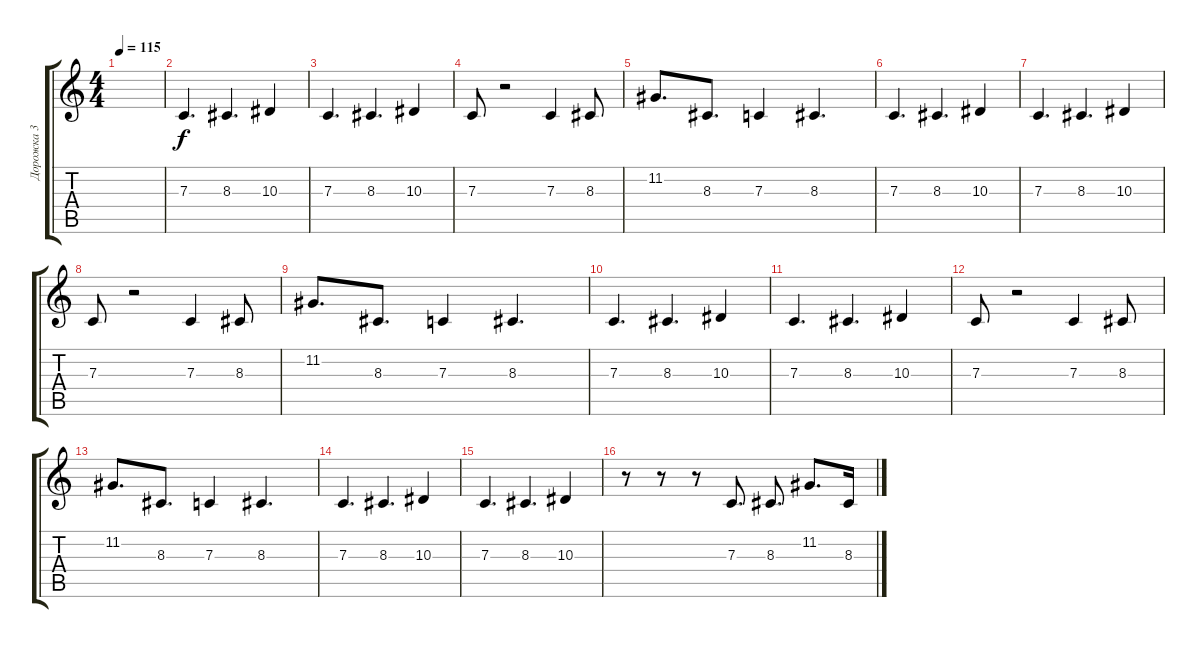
\track ("Дорожка 3" "Дорожка 3") {instrument flute}
\staff {score tabs}
\tuning (D4 A3 F3 C3 G2 C2) {hide}
\ts (4 4)
\tempo 115
\clef g2
\ks c
|
7.3.4{d} 8.3.4{d} 10.3.4 |
7.3.4{d} 8.3.4{d} 10.3.4 |
7.3.8 r.2 7.3.4 8.3.8 |
11.2.8{d} 8.3.8{d} 7.3.4 8.3.4{d} |
7.3.4{d} 8.3.4{d} 10.3.4 |
7.3.4{d} 8.3.4{d} 10.3.4 |
7.3.8 r.2 7.3.4 8.3.8 |
11.2.8{d} 8.3.8{d} 7.3.4 8.3.4{d} |
7.3.4{d} 8.3.4{d} 10.3.4 |
7.3.4{d} 8.3.4{d} 10.3.4 |
7.3.8 r.2 7.3.4 8.3.8 |
11.2.8{d} 8.3.8{d} 7.3.4 8.3.4{d} |
7.3.4{d} 8.3.4{d} 10.3.4 |
7.3.4{d} 8.3.4{d} 10.3.4 |
r.8 r.8 r.8 7.3.8{d} 8.3.8{d} 11.2.8{d} 8.3.16
